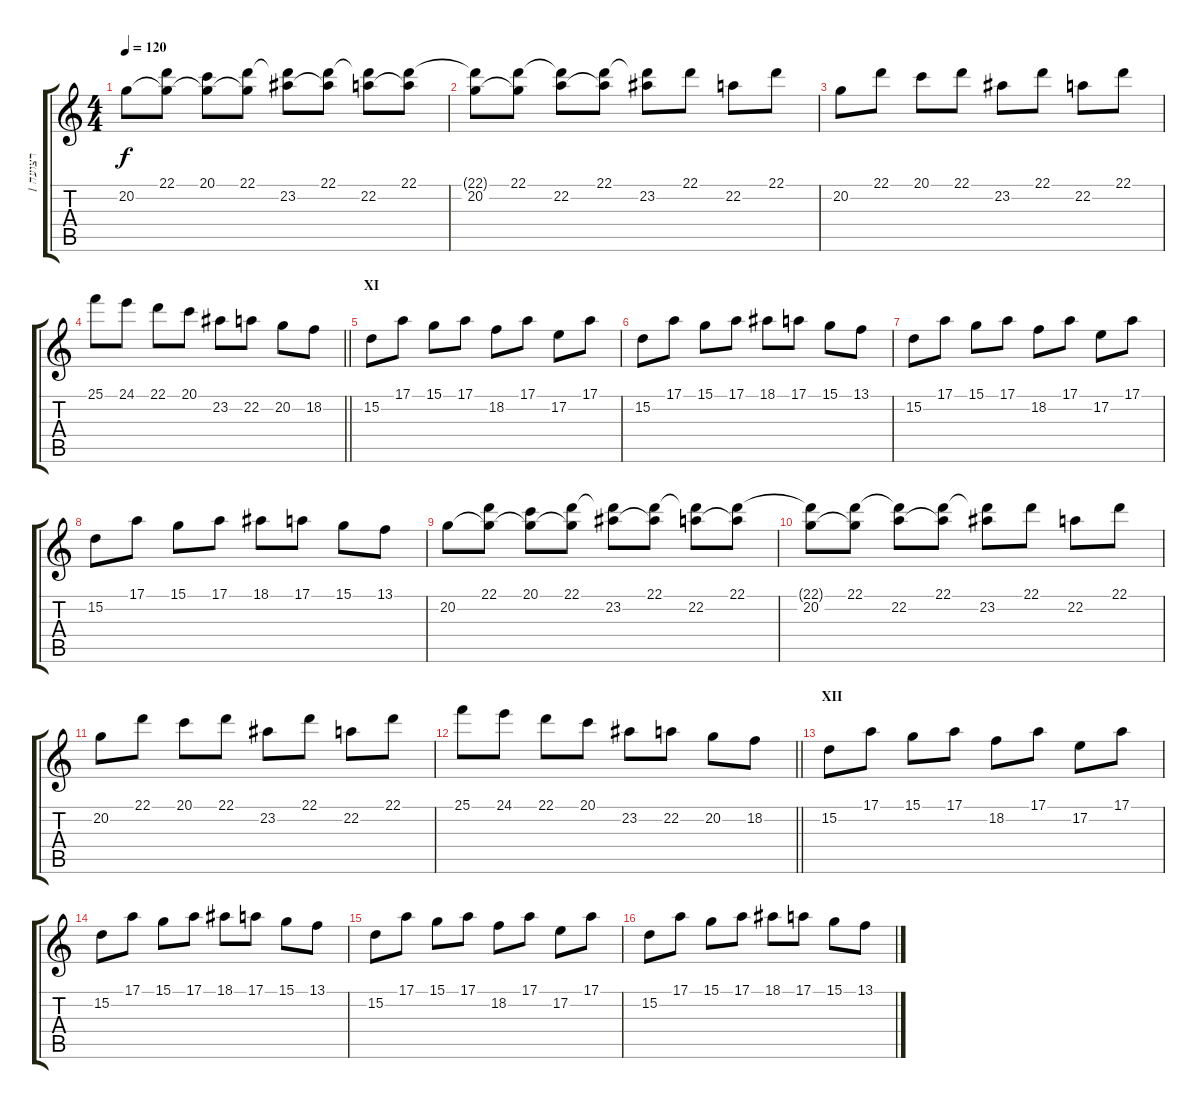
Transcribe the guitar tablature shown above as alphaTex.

\track ("רצועה 1" "רצועה 1") {instrument brightacousticpiano}
\staff {score tabs}
\tuning (E4 B3 G3 D3 A2 E2) {hide}
\ts (4 4)
\tempo 120
\clef g2
\ks c
20.2.8{dy f} (22.1 20.2{t}).8 (20.1 20.2{t}).8 (22.1 20.2{t}).8 (22.1{t} 23.2).8 (22.1 23.2{t}).8 (22.1{t} 22.2).8 (22.1 22.2{t}).8 |
(22.1{t} 20.2).8 (22.1 20.2{t}).8 (22.1{t} 22.2).8 (22.1 22.2{t}).8 (22.1{t} 23.2).8 22.1.8 22.2.8 22.1.8 |
20.2.8 22.1.8 20.1.8 22.1.8 23.2.8 22.1.8 22.2.8 22.1.8 |
\barLineRight lightlight
25.1.8 24.1.8 22.1.8 20.1.8 23.2.8 22.2.8 20.2.8 18.2.8 |
\section ("" "XI")
15.2.8 17.1.8 15.1.8 17.1.8 18.2.8 17.1.8 17.2.8 17.1.8 |
15.2.8 17.1.8 15.1.8 17.1.8 18.1.8 17.1.8 15.1.8 13.1.8 |
15.2.8 17.1.8 15.1.8 17.1.8 18.2.8 17.1.8 17.2.8 17.1.8 |
15.2.8 17.1.8 15.1.8 17.1.8 18.1.8 17.1.8 15.1.8 13.1.8 |
20.2.8 (22.1 20.2{t}).8 (20.1 20.2{t}).8 (22.1 20.2{t}).8 (22.1{t} 23.2).8 (22.1 23.2{t}).8 (22.1{t} 22.2).8 (22.1 22.2{t}).8 |
(22.1{t} 20.2).8 (22.1 20.2{t}).8 (22.1{t} 22.2).8 (22.1 22.2{t}).8 (22.1{t} 23.2).8 22.1.8 22.2.8 22.1.8 |
20.2.8 22.1.8 20.1.8 22.1.8 23.2.8 22.1.8 22.2.8 22.1.8 |
\barLineRight lightlight
25.1.8 24.1.8 22.1.8 20.1.8 23.2.8 22.2.8 20.2.8 18.2.8 |
\section ("" "XII")
15.2.8 17.1.8 15.1.8 17.1.8 18.2.8 17.1.8 17.2.8 17.1.8 |
15.2.8 17.1.8 15.1.8 17.1.8 18.1.8 17.1.8 15.1.8 13.1.8 |
15.2.8 17.1.8 15.1.8 17.1.8 18.2.8 17.1.8 17.2.8 17.1.8 |
15.2.8 17.1.8 15.1.8 17.1.8 18.1.8 17.1.8 15.1.8 13.1.8
